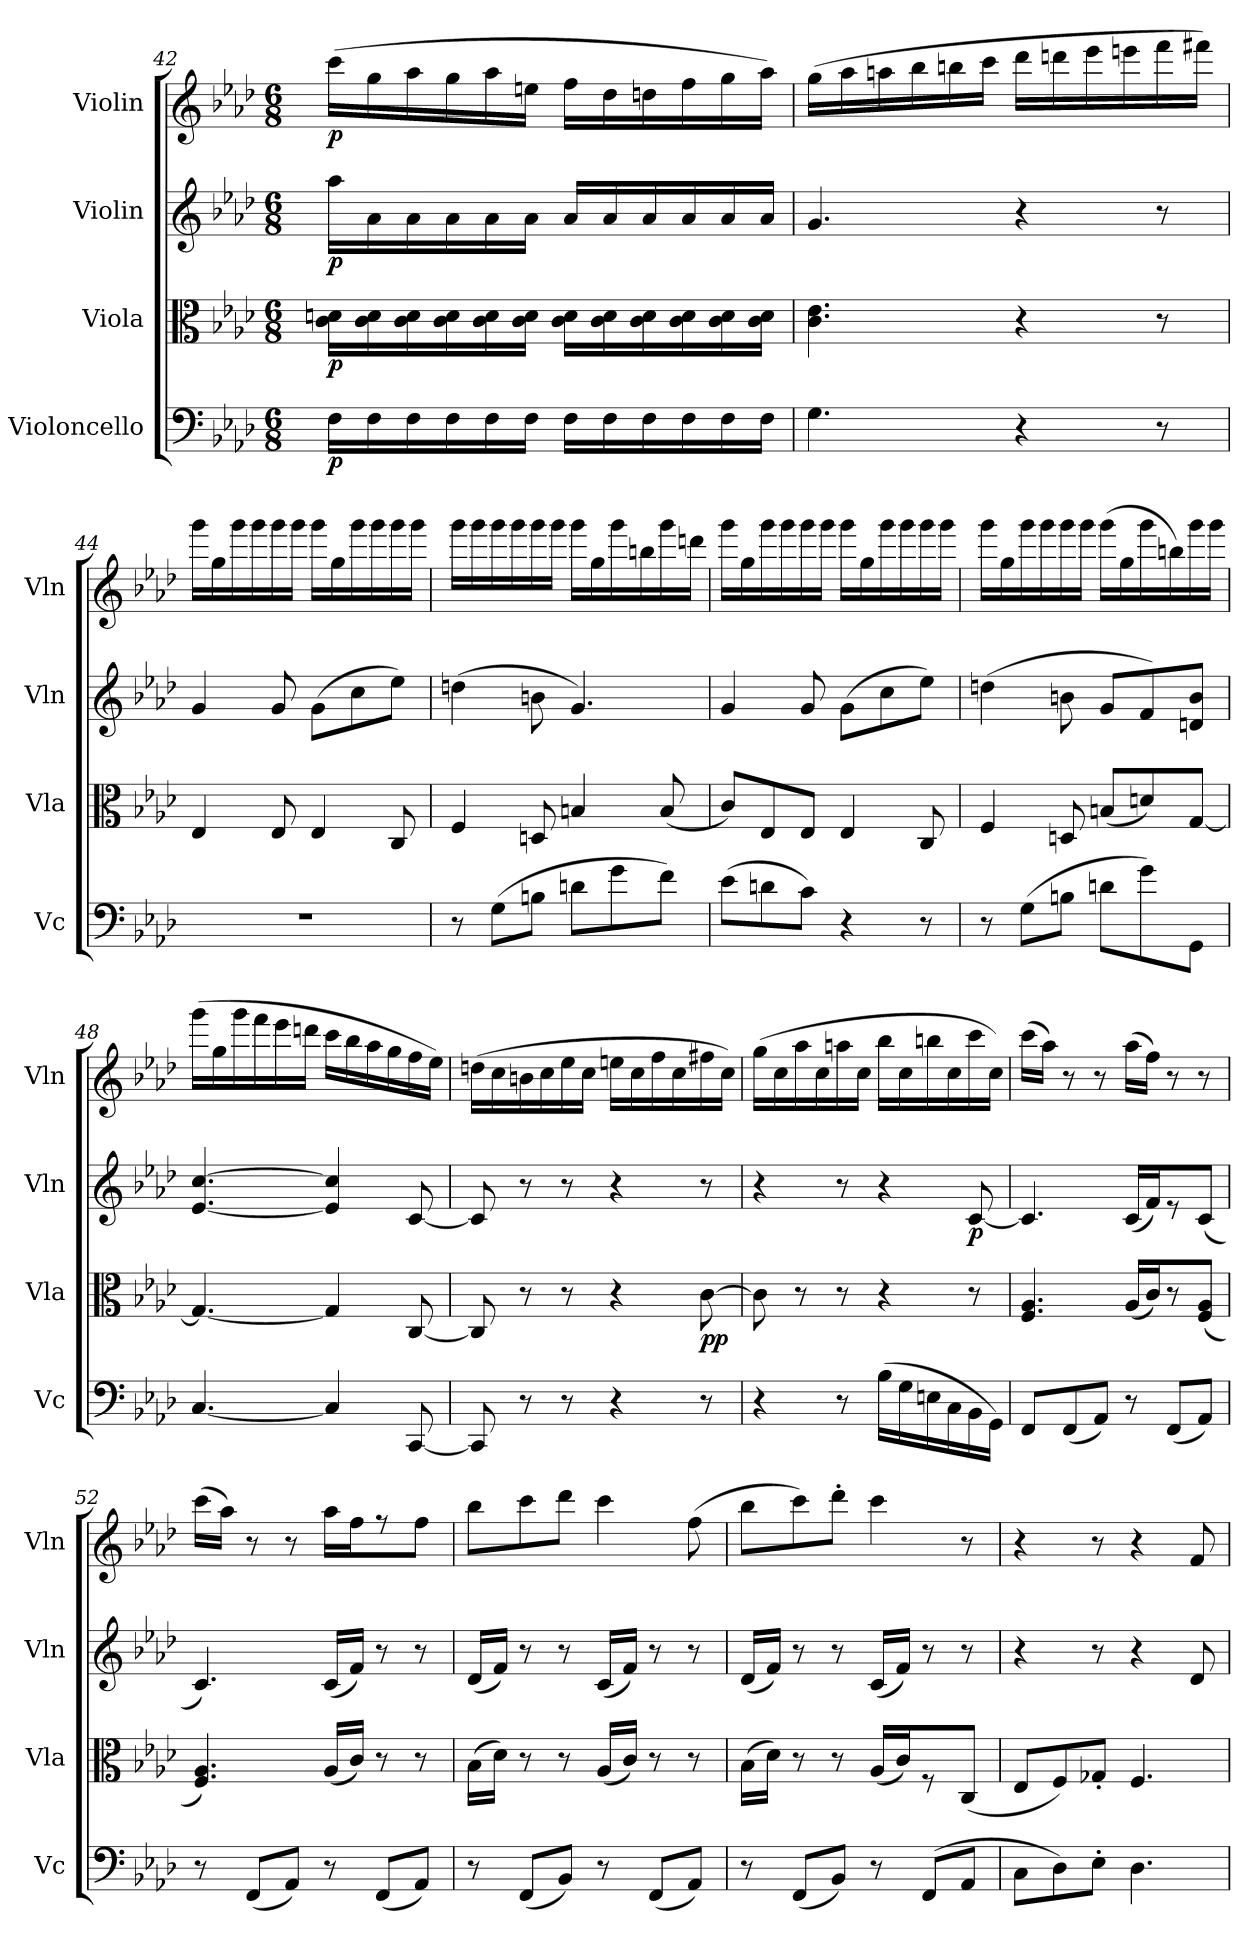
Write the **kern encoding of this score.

**kern	**dynam	**kern	**dynam	**kern	**dynam	**kern	**dynam
*part4	*part4	*part3	*part3	*part2	*part2	*part1	*part1
*staff4	*staff4	*staff3	*staff3	*staff2	*staff2	*staff1	*staff1
*I"Violoncello	*	*I"Viola	*	*I"Violin	*	*I"Violin	*
*I'Vc	*	*I'Vla	*	*I'Vln	*	*I'Vln	*
*clefF4	*	*clefC3	*	*clefG2	*	*clefG2	*
*k[b-e-a-d-]	*	*k[b-e-a-d-]	*	*k[b-e-a-d-]	*	*k[b-e-a-d-]	*
*M6/8	*	*M6/8	*	*M6/8	*	*M6/8	*
=42	=42	=42	=42	=42	=42	=42	=42
16F\LL	p	16c\ 16dn\LL	p	16aa-\LL	p	(16ccc\LL	p
16F\	.	16c\ 16d\	.	16a-\	.	16gg\	.
16F\	.	16c\ 16d\	.	16a-\	.	16aa-\	.
16F\	.	16c\ 16d\	.	16a-\	.	16gg\	.
16F\	.	16c\ 16d\	.	16a-\	.	16aa-\	.
16F\JJ	.	16c\ 16d\JJ	.	16a-\JJ	.	16een\JJ	.
16F\LL	.	16c\ 16d\LL	.	16a-/LL	.	16ff\LL	.
16F\	.	16c\ 16d\	.	16a-/	.	16dd-\	.
16F\	.	16c\ 16d\	.	16a-/	.	16ddn\	.
16F\	.	16c\ 16d\	.	16a-/	.	16ff\	.
16F\	.	16c\ 16d\	.	16a-/	.	16gg\	.
16F\JJ	.	16c\ 16d\JJ	.	16a-/JJ	.	16aa-\JJ)	.
=43	=43	=43	=43	=43	=43	=43	=43
4.G\	.	4.c\ 4.e-\	.	4.g/	.	(16gg\LL	.
.	.	.	.	.	.	16aa-\	.
.	.	.	.	.	.	16aan\	.
.	.	.	.	.	.	16bb-\	.
.	.	.	.	.	.	16bbn\	.
.	.	.	.	.	.	16ccc\JJ	.
4r	.	4r	.	4r	.	16ddd-\LL	.
.	.	.	.	.	.	16dddn\	.
.	.	.	.	.	.	16eee-\	.
.	.	.	.	.	.	16eeen\	.
8r	.	8r	.	8r	.	16fff\	.
.	.	.	.	.	.	16fff#X\JJ)	.
=44	=44	=44	=44	=44	=44	=44	=44
2.r	.	4E-/	.	4g/	.	16ggg\LL	.
.	.	.	.	.	.	16gg\	.
.	.	.	.	.	.	16ggg\	.
.	.	.	.	.	.	16ggg\	.
.	.	8E-/	.	8g/	.	16ggg\	.
.	.	.	.	.	.	16ggg\JJ	.
.	.	4E-/	.	(8g\L	.	16ggg\LL	.
.	.	.	.	.	.	16gg\	.
.	.	.	.	8cc\	.	16ggg\	.
.	.	.	.	.	.	16ggg\	.
.	.	8C/	.	8ee-\J)	.	16ggg\	.
.	.	.	.	.	.	16ggg\JJ	.
=45	=45	=45	=45	=45	=45	=45	=45
8r	.	4F/	.	(4ddn\	.	16ggg\LL	.
.	.	.	.	.	.	16ggg\	.
(8G\L	.	.	.	.	.	16ggg\	.
.	.	.	.	.	.	16ggg\	.
8Bn\J	.	8Dn/	.	8bn\	.	16ggg\	.
.	.	.	.	.	.	16ggg\JJ	.
8dn\L	.	4Bn/	.	4.g/)	.	16ggg\LL	.
.	.	.	.	.	.	16gg\	.
8g\	.	.	.	.	.	16ggg\	.
.	.	.	.	.	.	16bbn\	.
8f\J)	.	(8B/	.	.	.	16ggg\	.
.	.	.	.	.	.	16dddn\JJ	.
=46	=46	=46	=46	=46	=46	=46	=46
(8e-\L	.	8c/L)	.	4g/	.	16ggg\LL	.
.	.	.	.	.	.	16gg\	.
8dn\	.	8E-/	.	.	.	16ggg\	.
.	.	.	.	.	.	16ggg\	.
8c\J)	.	8E-/J	.	8g/	.	16ggg\	.
.	.	.	.	.	.	16ggg\JJ	.
4r	.	4E-/	.	(8g\L	.	16ggg\LL	.
.	.	.	.	.	.	16gg\	.
.	.	.	.	8cc\	.	16ggg\	.
.	.	.	.	.	.	16ggg\	.
8r	.	8C/	.	8ee-\J)	.	16ggg\	.
.	.	.	.	.	.	16ggg\JJ	.
=47	=47	=47	=47	=47	=47	=47	=47
8r	.	4F/	.	(4ddn\	.	16ggg\LL	.
.	.	.	.	.	.	16gg\	.
(8G\L	.	.	.	.	.	16ggg\	.
.	.	.	.	.	.	16ggg\	.
8Bn\J	.	8Dn/	.	8bn\	.	16ggg\	.
.	.	.	.	.	.	16ggg\JJ	.
8dn\L	.	(8Bn/L	.	8g/L	.	(16ggg\LL	.
.	.	.	.	.	.	16gg\	.
8g\)	.	8dn/)	.	8f/)	.	16ggg\	.
.	.	.	.	.	.	16bbn\)	.
8GG\J	.	[8G/J	.	8dn/ 8b/J	.	16ggg\	.
.	.	.	.	.	.	16ggg\JJ	.
=48	=48	=48	=48	=48	=48	=48	=48
[4.C/	.	4.G/_	.	[4.e-/ [4.cc/	.	(16ggg\LL	.
.	.	.	.	.	.	16gg\	.
.	.	.	.	.	.	16ggg\	.
.	.	.	.	.	.	16fff\	.
.	.	.	.	.	.	16eee-\	.
.	.	.	.	.	.	16dddn\JJ	.
4C/]	.	4G/]	.	4e-]/ 4cc]/	.	16ccc\LL	.
.	.	.	.	.	.	16bb-\	.
.	.	.	.	.	.	16aa-\	.
.	.	.	.	.	.	16gg\	.
[8CC/	.	[8C/	.	[8c/	.	16ff\	.
.	.	.	.	.	.	16ee-\JJ)	.
=49	=49	=49	=49	=49	=49	=49	=49
8CC/]	.	8C/]	.	8c/]	.	(16ddn\LL	.
.	.	.	.	.	.	16cc\	.
8r	.	8r	.	8r	.	16bn\	.
.	.	.	.	.	.	16cc\	.
8r	.	8r	.	8r	.	16ee-\	.
.	.	.	.	.	.	16cc\JJ	.
4r	.	4r	.	4r	.	16een\LL	.
.	.	.	.	.	.	16cc\	.
.	.	.	.	.	.	16ff\	.
.	.	.	.	.	.	16cc\	.
8r	.	[8c\	pp	8r	.	16ff#X\	.
.	.	.	.	.	.	16cc\JJ)	.
=50	=50	=50	=50	=50	=50	=50	=50
4r	.	8c\]	.	4r	.	(16gg\LL	.
.	.	.	.	.	.	16cc\	.
.	.	8r	.	.	.	16aa-\	.
.	.	.	.	.	.	16cc\	.
8r	.	8r	.	8r	.	16aan\	.
.	.	.	.	.	.	16cc\JJ	.
(16B-\LL	.	4r	.	4r	.	16bb-\LL	.
16G\	.	.	.	.	.	16cc\	.
16En\	.	.	.	.	.	16bbn\	.
16C\	.	.	.	.	.	16cc\	.
16BB-\	.	8r	.	[8c/	p	16ccc\	.
16GG\JJ)	.	.	.	.	.	16cc\JJ)	.
=51	=51	=51	=51	=51	=51	=51	=51
8FF/L	.	4.F/ 4.A-/	.	4.c/]	.	(16ccc\LL	.
.	.	.	.	.	.	16aa-\JJ)	.
(8FF/	.	.	.	.	.	8r	.
8AA-/J)	.	.	.	.	.	8r	.
8r	.	(16A-/LL	.	(16c/LL	.	(16aa-\LL	.
.	.	16c/J)	.	16f/J)	.	16ff\JJ)	.
(8FF/L	.	8r	.	8r	.	8r	.
8AA-/J)	.	(8F/ 8A-/J	.	(8c/J	.	8r	.
=52	=52	=52	=52	=52	=52	=52	=52
8r	.	4.F/ 4.A-/)	.	4.c/)	.	(16ccc\LL	.
.	.	.	.	.	.	16aa-\JJ)	.
(8FF/L	.	.	.	.	.	8r	.
8AA-/J)	.	.	.	.	.	8r	.
8r	.	(16A-/LL	.	(16c/LL	.	16aa-\LL	.
.	.	16c/JJ)	.	16f/JJ)	.	16ff\J	.
(8FF/L	.	8r	.	8r	.	8r	.
8AA-/J)	.	8r	.	8r	.	8ff\J	.
=53	=53	=53	=53	=53	=53	=53	=53
8r	.	(16B-\LL	.	(16d-/LL	.	8bb-\L	.
.	.	16d-\JJ)	.	16f/JJ)	.	.	.
(8FF/L	.	8r	.	8r	.	8ccc\	.
8BB-/J)	.	8r	.	8r	.	8ddd-\J	.
8r	.	(16A-/LL	.	(16c/LL	.	4ccc\	.
.	.	16c/JJ)	.	16f/JJ)	.	.	.
(8FF/L	.	8r	.	8r	.	.	.
8AA-/J)	.	8r	.	8r	.	(8ff\	.
=54	=54	=54	=54	=54	=54	=54	=54
8r	.	(16B-\LL	.	(16d-/LL	.	8bb-\L	.
.	.	16d-\JJ)	.	16f/JJ)	.	.	.
(8FF/L	.	8r	.	8r	.	8ccc\)	.
8BB-/J)	.	8r	.	8r	.	8ddd-'\J	.
8r	.	(16A-/LL	.	(16c/LL	.	4ccc\	.
.	.	16c/J)	.	16f/JJ)	.	.	.
(8FF/L	.	8r	.	8r	.	.	.
8AA-/J	.	(8C/J	.	8r	.	8r	.
=55	=55	=55	=55	=55	=55	=55	=55
8C\L	.	8E-/L	.	4r	.	4r	.
8D-\)	.	8F/)	.	.	.	.	.
8E-'\J	.	8G-X'/J	.	8r	.	8r	.
4.D-\	.	4.F/	.	4r	.	4r	.
.	.	.	.	8d-/	.	8f/	.
=	=	=	=	=	=	=	=
*-	*-	*-	*-	*-	*-	*-	*-
